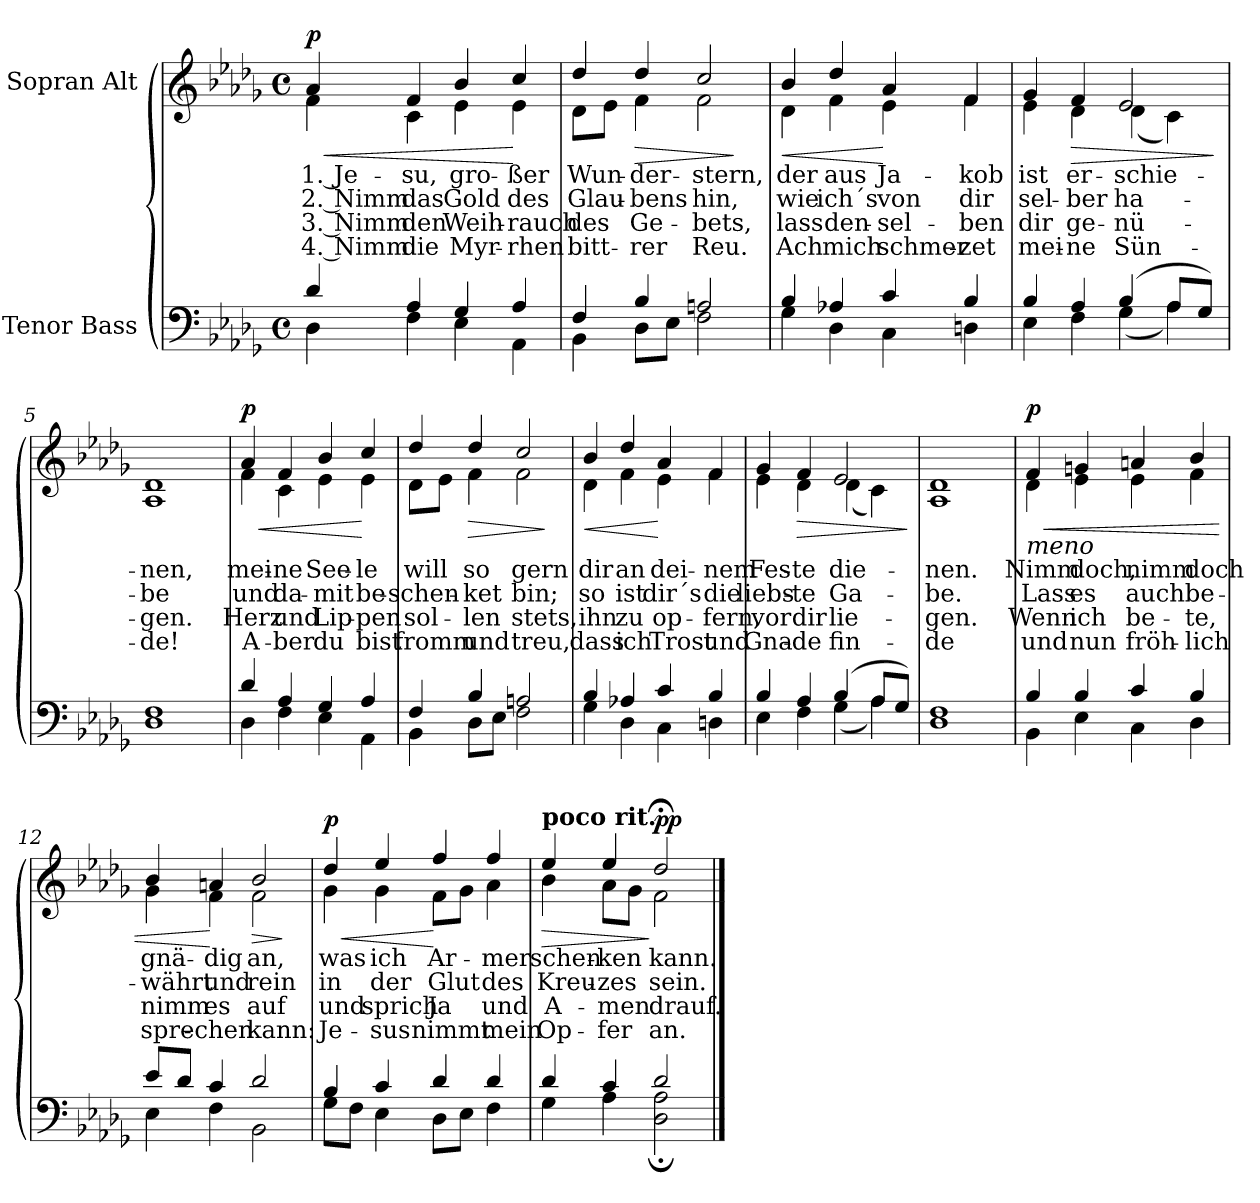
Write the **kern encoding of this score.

**kern	**kern	**text	**text	**text	**text	**dynam
*part2	*part1	*part1	*part1	*part1	*part1	*part1
*staff2	*staff1	*staff1	*staff1	*staff1	*staff1	*staff1
*I"Tenor Bass	*I"Sopran Alt	*	*	*	*	*
*clefF4	*clefG2	*	*	*	*	*
*k[b-e-a-d-g-]	*k[b-e-a-d-g-]	*	*	*	*	*
*M4/4	*M4/4	*	*	*	*	*
*met(c)	*met(c)	*	*	*	*	*
=1	=1	=1	=1	=1	=1	=1
*^	*	*	*	*	*	*
!	!	!LO:TX:a:B:t=Mäßig bewegt	!	!	!	!	!
!	!	!	!	!	!	!	!LO:HP:b
*	*	*^	*	*	*	*	*
!	!	!	!	!	!	!	!	!LO:DY:n=1:b
4d-/	4D-\	4a-/	4f\	1. Je-	2. Nimm	3. Nimm	4. Nimm	< p
4A-/	4F\	4f/	4c\	-su,	das	den	die	.
4G-/	4E-\	4b-/	4e-\	gro-	Gold	Weih-	Myr-	.
4A-/	4AA-\	4cc/	4e-\	-ßer	des	-rauch	-rhen	[
=2	=2	=2	=2	=2	=2	=2	=2	=2
4F/	4BB-\	4dd-/	8d-\L	Wun-	Glau-	des	bitt-	.
.	.	.	8e-\J	.	.	.	.	.
!	!	!	!	!	!	!	!	!LO:HP:b
4B-/	8D-\L	4dd-/	4f\	-der-	-bens	Ge-	-rer	>
.	8E-\J	.	.	.	.	.	.	.
2An/	2F\	2cc/	2f\	-stern,	hin,	-bets,	Reu.	.
*v	*v	*	*	*	*	*	*	*
*	*v	*v	*	*	*	*	*
.	.	.	.	.	.	]
=3	=3	=3	=3	=3	=3	=3
*^	*	*	*	*	*	*
!	!	!	!	!	!	!	!LO:HP:b
*	*	*^	*	*	*	*	*
4B-/	4G-\	4b-/	4d-\	der	wie	lass	Ach	<
4A-X/	4D-\	4dd-/	4f\	aus	ich´s	den-	mich	.
4c/	4C\	4a-/	4e-\	Ja-	von	-sel-	schmer-	[
4B-/	4Dn\	4f/	4f\	-kob	dir	-ben	-zet	.
=4	=4	=4	=4	=4	=4	=4	=4	=4
4B-/	4E-\	4g-/	4e-\	ist	sel-	dir	mei-	.
!	!	!	!	!	!	!	!	!LO:HP:b
4A-/	4F\	4f/	4d-\	er-	-ber	ge-	-ne	>
(4B-/	(4G-\	2e-/	(4d-\	-schie-	ha-	-nü-	Sün-	.
8A-/L	4A-\)	.	4c\)	.	.	.	.	.
8G-/J)	.	.	.	.	.	.	.	.
*v	*v	*	*	*	*	*	*	*
*	*v	*v	*	*	*	*	*
.	.	.	.	.	.	]
=5	=5	=5	=5	=5	=5	=5
*^	*^	*	*	*	*	*
1F	1D-	1d-	1A-	-nen,	-be	-gen.	-de!	.
!!LO:LB:g=z	!!
=6	=6	=6	=6	=6	=6	=6	=6	=6
!	!	!	!	!	!	!	!	!LO:HP:b
!	!	!	!	!	!	!	!	!LO:DY:n=1:b
4d-/	4D-\	4a-/	4f\	mei-	und	Herz	A-	< p
4A-/	4F\	4f/	4c\	-ne	da-	und	-ber	.
4G-/	4E-\	4b-/	4e-\	See-	-mit	Lip-	du	.
4A-/	4AA-\	4cc/	4e-\	-le	be-	-pen	bist	[
=7	=7	=7	=7	=7	=7	=7	=7	=7
4F/	4BB-\	4dd-/	8d-\L	will	-schen-	sol-	fromm	.
.	.	.	8e-\J	.	.	.	.	.
!	!	!	!	!	!	!	!	!LO:HP:b
4B-/	8D-\L	4dd-/	4f\	so	-ket	-len	und	>
.	8E-\J	.	.	.	.	.	.	.
2An/	2F\	2cc/	2f\	gern	bin;	stets,	treu,	.
*v	*v	*	*	*	*	*	*	*
*	*v	*v	*	*	*	*	*
.	.	.	.	.	.	]
=8	=8	=8	=8	=8	=8	=8
*^	*	*	*	*	*	*
!	!	!	!	!	!	!	!LO:HP:b
*	*	*^	*	*	*	*	*
4B-/	4G-\	4b-/	4d-\	dir	so	ihn	dass	<
4A-X/	4D-\	4dd-/	4f\	an	ist	zu	ich	.
4c/	4C\	4a-/	4e-\	dei-	dir´s	op-	Trost	[
4B-/	4Dn\	4f/	4f\	-nem	die	-fern,	und	.
=9	=9	=9	=9	=9	=9	=9	=9	=9
4B-/	4E-\	4g-/	4e-\	Fes-	liebs-	vor	Gna-	.
!	!	!	!	!	!	!	!	!LO:HP:b
4A-/	4F\	4f/	4d-\	-te	-te	dir	-de	>
(4B-/	(4G-\	2e-/	(4d-\	die-	Ga-	lie-	fin-	.
8A-/L	4A-\)	.	4c\)	.	.	.	.	.
8G-/J)	.	.	.	.	.	.	.	.
*v	*v	*	*	*	*	*	*	*
*	*v	*v	*	*	*	*	*
.	.	.	.	.	.	]
=10	=10	=10	=10	=10	=10	=10
*^	*^	*	*	*	*	*
1F	1D-	1d-	1A-	-nen.	-be.	-gen.	-de	.
!!LO:LB:g=z	!!
=11	=11	=11	=11	=11	=11	=11	=11	=11
!	!	!LO:TX:b:i:t=meno	!	!	!	!	!	!
!	!	!	!	!	!	!	!	!LO:HP:b
!	!	!	!	!	!	!	!	!LO:DY:n=1:b
4B-/	4BB-\	4f/	4d-\	Nimm	Lass	Wenn	und	< p
4B-/	4E-\	4gn/	4e-\	doch,	es	ich	nun	.
4c/	4C\	4an/	4e-\	nimm	auch	be-	fröh-	.
4B-/	4D-\	4b-/	4f\	doch	be-	-te,	-lich	.
=12	=12	=12	=12	=12	=12	=12	=12	=12
8e-/L	4E-\	4b-/	4g-\	gnä-	-währt	nimm	spre-	.
8d-/J	.	.	.	.	.	.	.	.
4c/	4F\	4an/	4f\	-dig	und	es	-chen	[
!	!	!	!	!	!	!	!	!LO:HP:b
2d-/	2BB-\	2b-/	2f\	an,	rein	auf	kann:	>
*v	*v	*	*	*	*	*	*	*
*	*v	*v	*	*	*	*	*
.	.	.	.	.	.	]
=13	=13	=13	=13	=13	=13	=13
*^	*	*	*	*	*	*
!	!	!	!	!	!	!	!LO:HP:b
*	*	*^	*	*	*	*	*
!	!	!	!	!	!	!	!	!LO:DY:n=1:b
4B-/	8G-\L	4dd-/	4g-\	was	in	und	Je-	< p
.	8F\J	.	.	.	.	.	.	.
4c/	4E-\	4ee-/	4g-\	ich	der	sprich	-sus	.
4d-/	8D-\L	4ff/	8f\L	Ar-	Glut	Ja	nimmt	[
.	8E-\J	.	8g-\J	.	.	.	.	.
4d-/	4F\	4ff/	4a-\	-mer	des	und	mein	.
=14	=14	=14	=14	=14	=14	=14	=14	=14
!	!	!LO:TX:a:B:t=poco rit.	!	!	!	!	!	!
!	!	!	!	!	!	!	!	!LO:HP:b
4d-/	4G-\	4ee-/	4b-\	schen-	Kreu-	A-	Op-	>
4c/	4A-\	4ee-/	8a-\L	-ken	-zes	-men	-fer	.
.	.	.	8g-\J	.	.	.	.	.
!	!	!	!	!	!	!	!	!LO:DY:n=1:b
2d-/	2D-\; 2A-\;	2dd-;</	2f\	kann.	sein.	drauf.	an.	] pp
*v	*v	*	*	*	*	*	*	*
*	*v	*v	*	*	*	*	*
==	==	==	==	==	==	==
*-	*-	*-	*-	*-	*-	*-
